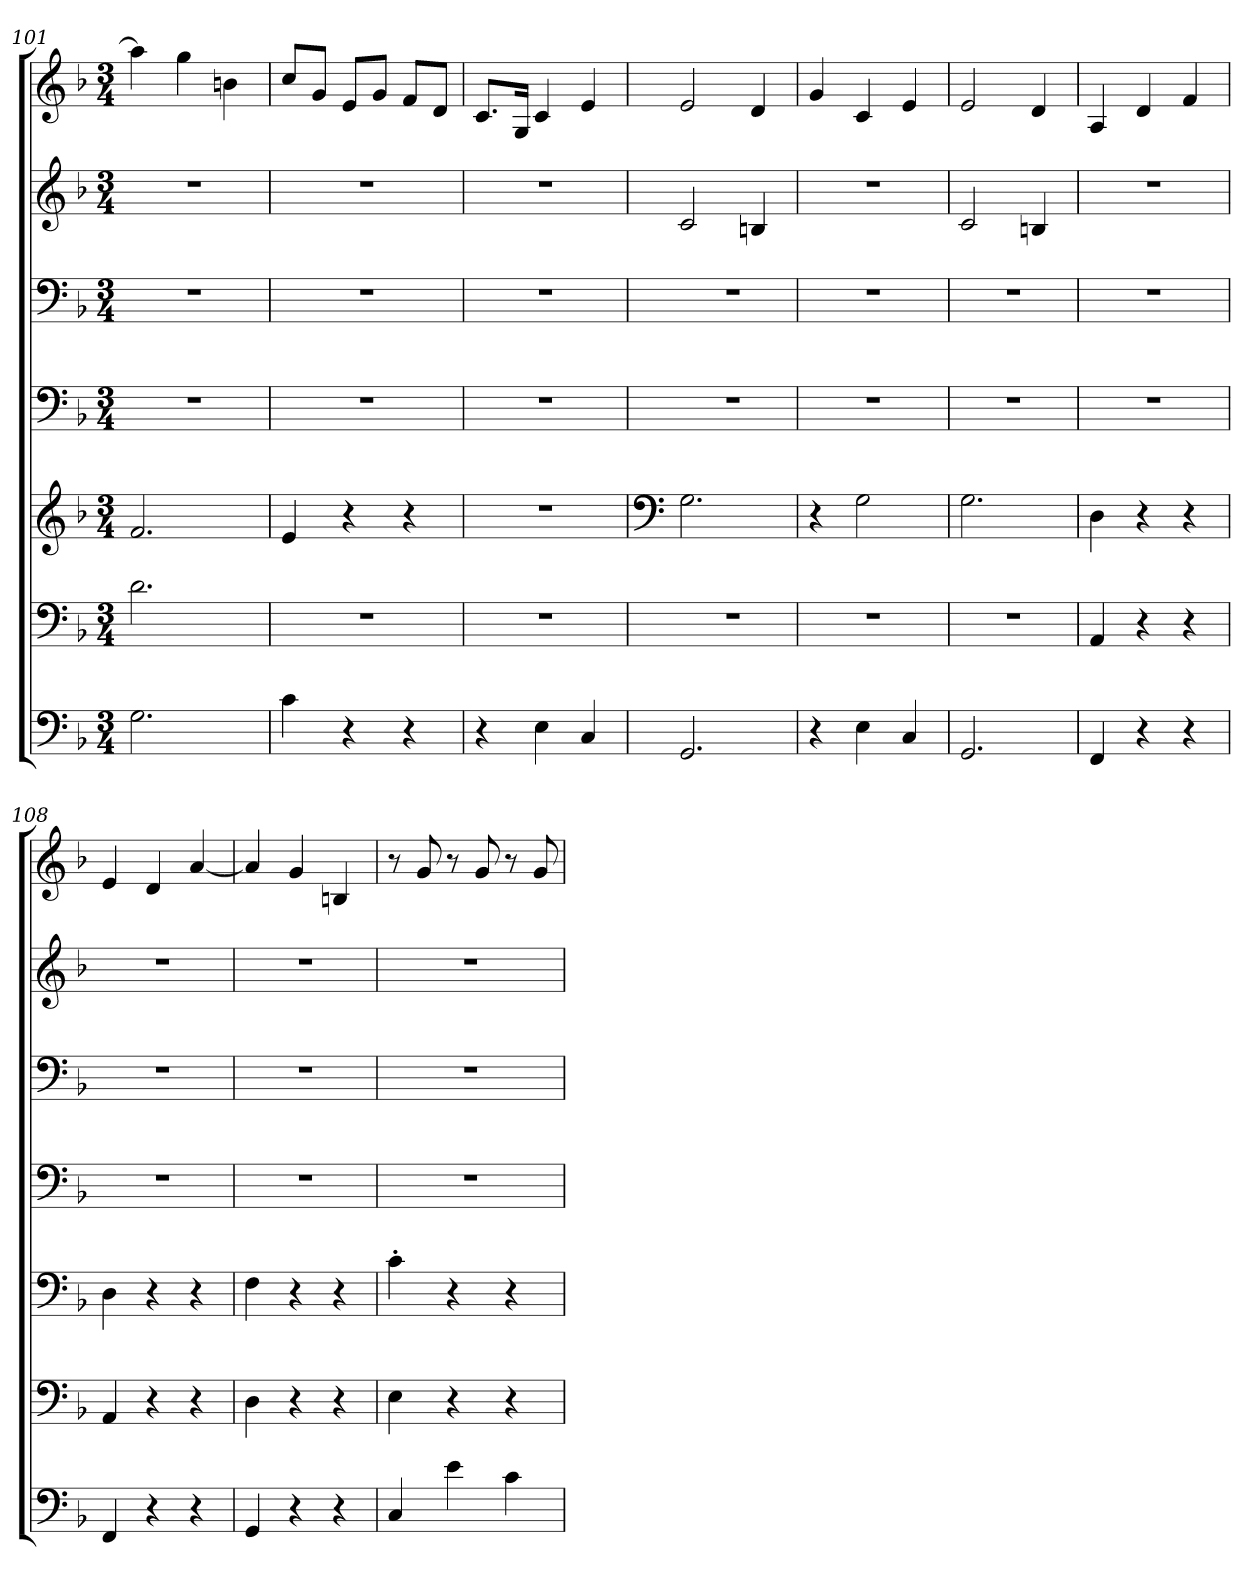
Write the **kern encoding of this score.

**kern	**kern	**kern	**kern	**kern	**kern	**kern
*part5	*part4	*part4	*part3	*part3	*part2	*part1
*staff7	*staff6	*staff5	*staff4	*staff3	*staff2	*staff1
*clefF4	*clefF4	*clefG2	*clefF4	*clefF4	*clefG2	*clefG2
*k[b-]	*k[b-]	*k[b-]	*k[b-]	*k[b-]	*k[b-]	*k[b-]
*M3/4	*M3/4	*M3/4	*M3/4	*M3/4	*M3/4	*M3/4
=101	=101	=101	=101	=101	=101	=101
2.G\	2.d\	2.f/	2.r	2.r	2.r	4aa\]
.	.	.	.	.	.	4gg\
.	.	.	.	.	.	4bn\
=102	=102	=102	=102	=102	=102	=102
*	*	*	*	*	*	*MM141
4c\	2.r	4e/	2.r	2.r	2.r	8cc/L
.	.	.	.	.	.	8g/J
4r	.	4r	.	.	.	8e/L
.	.	.	.	.	.	8g/J
4r	.	4r	.	.	.	8f/L
.	.	.	.	.	.	8d/J
!!LO:PB:g=z
=103	=103	=103	=103	=103	=103	=103
4r	2.r	2.r	2.r	2.r	2.r	8.c/L
.	.	.	.	.	.	16G/Jk
4E\	.	.	.	.	.	4c/
4C/	.	.	.	.	.	4e/
=104	=104	=104	=104	=104	=104	=104
*	*	*clefF4	*	*	*	*
*	*	*	*	*	*	*MM140
2.GG/	2.r	2.G\	2.r	2.r	2c/	2e/
.	.	.	.	.	4Bn/	4d/
=105	=105	=105	=105	=105	=105	=105
4r	2.r	4r	2.r	2.r	2.r	4g/
4E\	.	2G\	.	.	.	4c/
4C/	.	.	.	.	.	4e/
=106	=106	=106	=106	=106	=106	=106
*	*	*	*	*	*	*MM140
2.GG/	2.r	2.G\	2.r	2.r	2c/	2e/
.	.	.	.	.	4Bn/	4d/
=107	=107	=107	=107	=107	=107	=107
4FF/	4AA/	4D\	2.r	2.r	2.r	4A/
4r	4r	4r	.	.	.	4d/
4r	4r	4r	.	.	.	4f/
=108	=108	=108	=108	=108	=108	=108
*	*	*	*	*	*	*MM136
4FF/	4AA/	4D\	2.r	2.r	2.r	4e/
4r	4r	4r	.	.	.	4d/
4r	4r	4r	.	.	.	[4a/
=109	=109	=109	=109	=109	=109	=109
*	*	*	*	*	*	*MM136
4GG/	4D\	4F\	2.r	2.r	2.r	4a/]
4r	4r	4r	.	.	.	4g/
4r	4r	4r	.	.	.	4Bn/
=110	=110	=110	=110	=110	=110	=110
*	*	*	*	*	*	*MM150
4C/	4E\	4c'\	2.r	2.r	2.r	8r
.	.	.	.	.	.	8g/
4e\	4r	4r	.	.	.	8r
.	.	.	.	.	.	8g/
4c\	4r	4r	.	.	.	8r
.	.	.	.	.	.	8g/
=	=	=	=	=	=	=
*-	*-	*-	*-	*-	*-	*-
